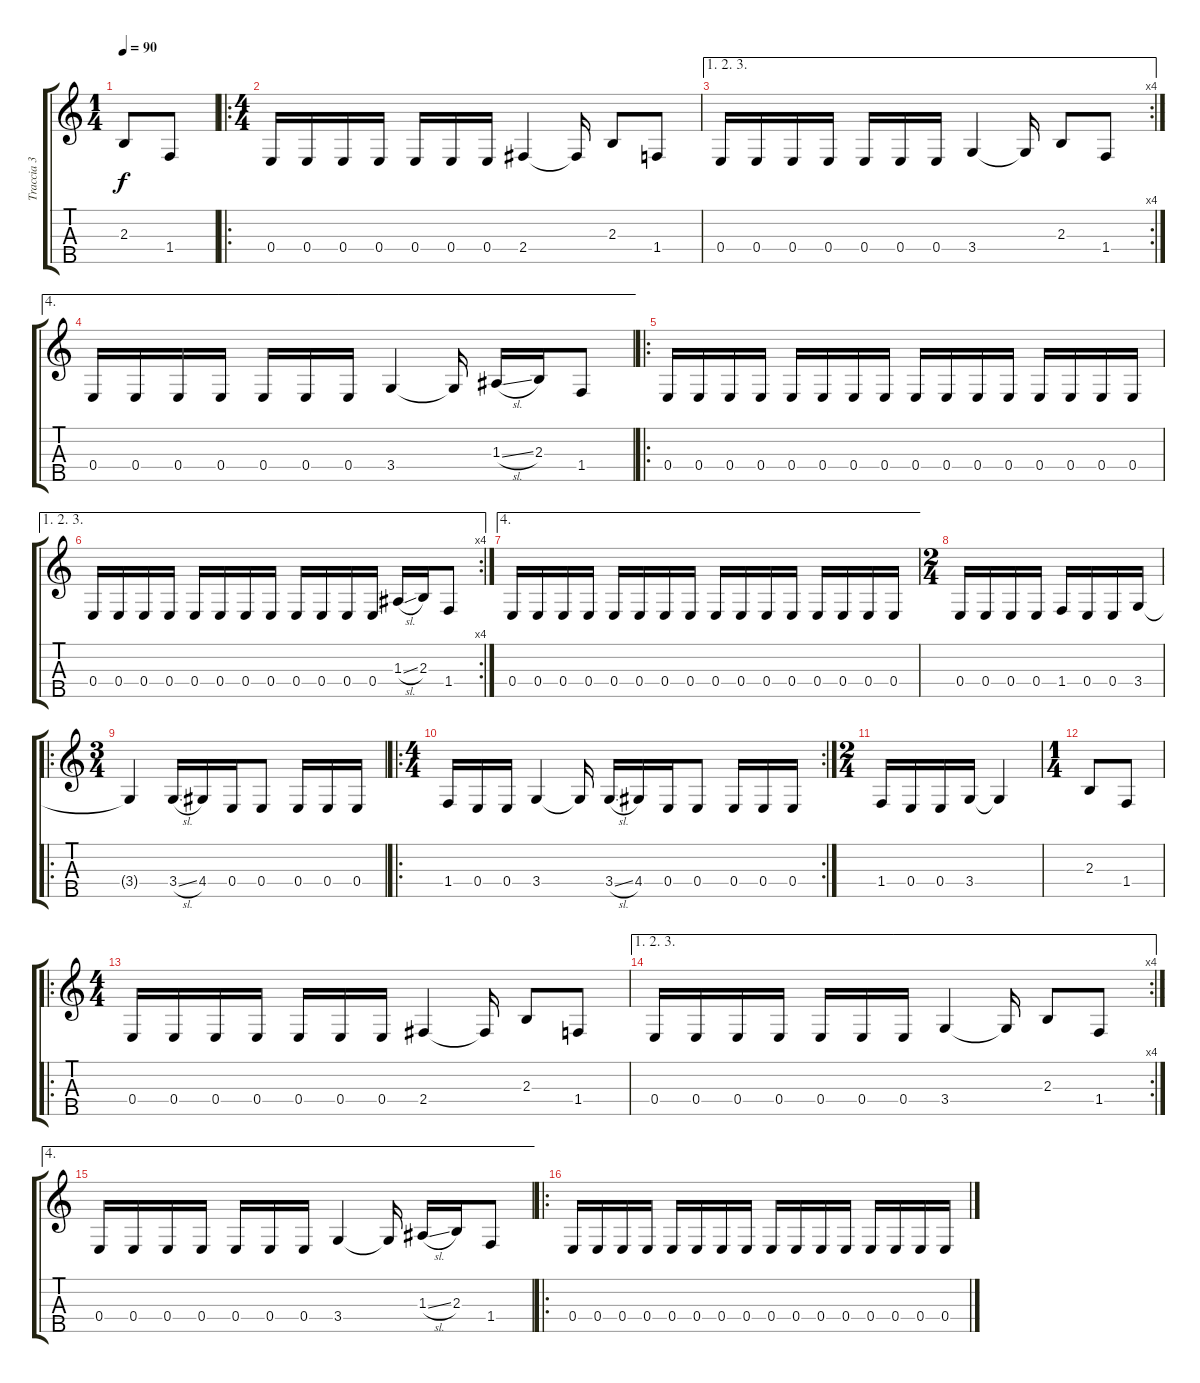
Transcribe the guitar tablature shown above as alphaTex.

\track ("Traccia 3" "Traccia 3") {instrument electricbassfinger}
\staff {score tabs}
\tuning (G3 D3 A2 E2 B1) {hide}
\ts (1 4)
\tempo 90
\clef g2
\ks c
2.3.8{dy f instrument electricbassfinger} 1.4.8 |
\ro
\ts (4 4)
0.4.16 0.4.16 0.4.16 0.4.16 0.4.16 0.4.16 0.4.16 2.4.4 2.4{t}.16 2.3.8 1.4.8 |
\ae (1 2 3)
\rc 4
0.4.16 0.4.16 0.4.16 0.4.16 0.4.16 0.4.16 0.4.16 3.4.4 3.4{t}.16 2.3.8 1.4.8 |
\ae 4
0.4.16 0.4.16 0.4.16 0.4.16 0.4.16 0.4.16 0.4.16 3.4.4 3.4{t}.16 1.3{sl}.16 2.3.16 1.4.8 |
\ro
0.4.16 0.4.16 0.4.16 0.4.16 0.4.16 0.4.16 0.4.16 0.4.16 0.4.16 0.4.16 0.4.16 0.4.16 0.4.16 0.4.16 0.4.16 0.4.16 |
\ae (1 2 3)
\rc 4
0.4.16 0.4.16 0.4.16 0.4.16 0.4.16 0.4.16 0.4.16 0.4.16 0.4.16 0.4.16 0.4.16 0.4.16 1.3{sl}.16 2.3.16 1.4.8 |
\ae 4
0.4.16 0.4.16 0.4.16 0.4.16 0.4.16 0.4.16 0.4.16 0.4.16 0.4.16 0.4.16 0.4.16 0.4.16 0.4.16 0.4.16 0.4.16 0.4.16 |
\ts (2 4)
0.4.16 0.4.16 0.4.16 0.4.16 1.4.16 0.4.16 0.4.16 3.4.16 |
\ro
\ts (3 4)
3.4{t}.4 3.4{sl}.16 4.4.16 0.4.16 0.4.8 0.4.16 0.4.16 0.4.16 |
\ro
\rc 2
\ts (4 4)
1.4.16 0.4.16 0.4.16 3.4.4 3.4{t}.16 3.4{sl}.16 4.4.16 0.4.16 0.4.8 0.4.16 0.4.16 0.4.16 |
\ts (2 4)
1.4.16 0.4.16 0.4.16 3.4.16 3.4{t}.4 |
\ts (1 4)
2.3.8 1.4.8 |
\ro
\ts (4 4)
0.4.16 0.4.16 0.4.16 0.4.16 0.4.16 0.4.16 0.4.16 2.4.4 2.4{t}.16 2.3.8 1.4.8 |
\ae (1 2 3)
\rc 4
0.4.16 0.4.16 0.4.16 0.4.16 0.4.16 0.4.16 0.4.16 3.4.4 3.4{t}.16 2.3.8 1.4.8 |
\ae 4
0.4.16 0.4.16 0.4.16 0.4.16 0.4.16 0.4.16 0.4.16 3.4.4 3.4{t}.16 1.3{sl}.16 2.3.16 1.4.8 |
\ro
0.4.16 0.4.16 0.4.16 0.4.16 0.4.16 0.4.16 0.4.16 0.4.16 0.4.16 0.4.16 0.4.16 0.4.16 0.4.16 0.4.16 0.4.16 0.4.16
